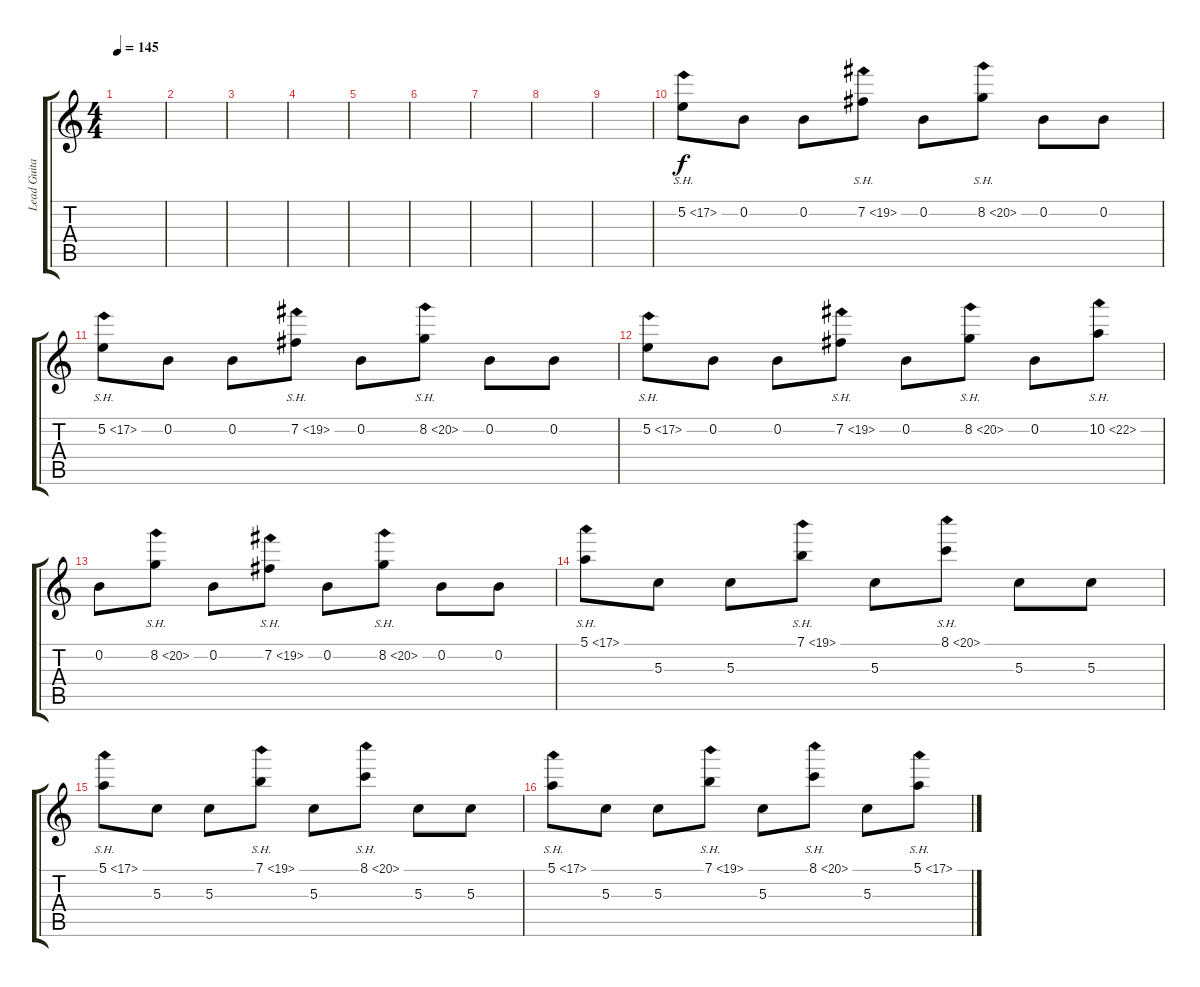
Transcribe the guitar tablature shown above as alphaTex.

\track ("Lead Guitar" "Lead Guita") {instrument distortionguitar}
\staff {score tabs}
\tuning (E4 B3 G3 D3 A2 E2) {hide}
\ts (4 4)
\tempo 145
\clef g2
\ks c
|
|
|
|
|
|
|
|
|
5.2{sh 12}.8 0.2.8 0.2.8 7.2{sh 12}.8 0.2.8 8.2{sh 12}.8 0.2.8 0.2.8 |
5.2{sh 12}.8 0.2.8 0.2.8 7.2{sh 12}.8 0.2.8 8.2{sh 12}.8 0.2.8 0.2.8 |
5.2{sh 12}.8 0.2.8 0.2.8 7.2{sh 12}.8 0.2.8 8.2{sh 12}.8 0.2.8 10.2{sh 12}.8 |
0.2.8 8.2{sh 12}.8 0.2.8 7.2{sh 12}.8 0.2.8 8.2{sh 12}.8 0.2.8 0.2.8 |
5.1{sh 12}.8 5.3.8 5.3.8 7.1{sh 12}.8 5.3.8 8.1{sh 12}.8 5.3.8 5.3.8 |
5.1{sh 12}.8 5.3.8 5.3.8 7.1{sh 12}.8 5.3.8 8.1{sh 12}.8 5.3.8 5.3.8 |
5.1{sh 12}.8 5.3.8 5.3.8 7.1{sh 12}.8 5.3.8 8.1{sh 12}.8 5.3.8 5.1{sh 12}.8
